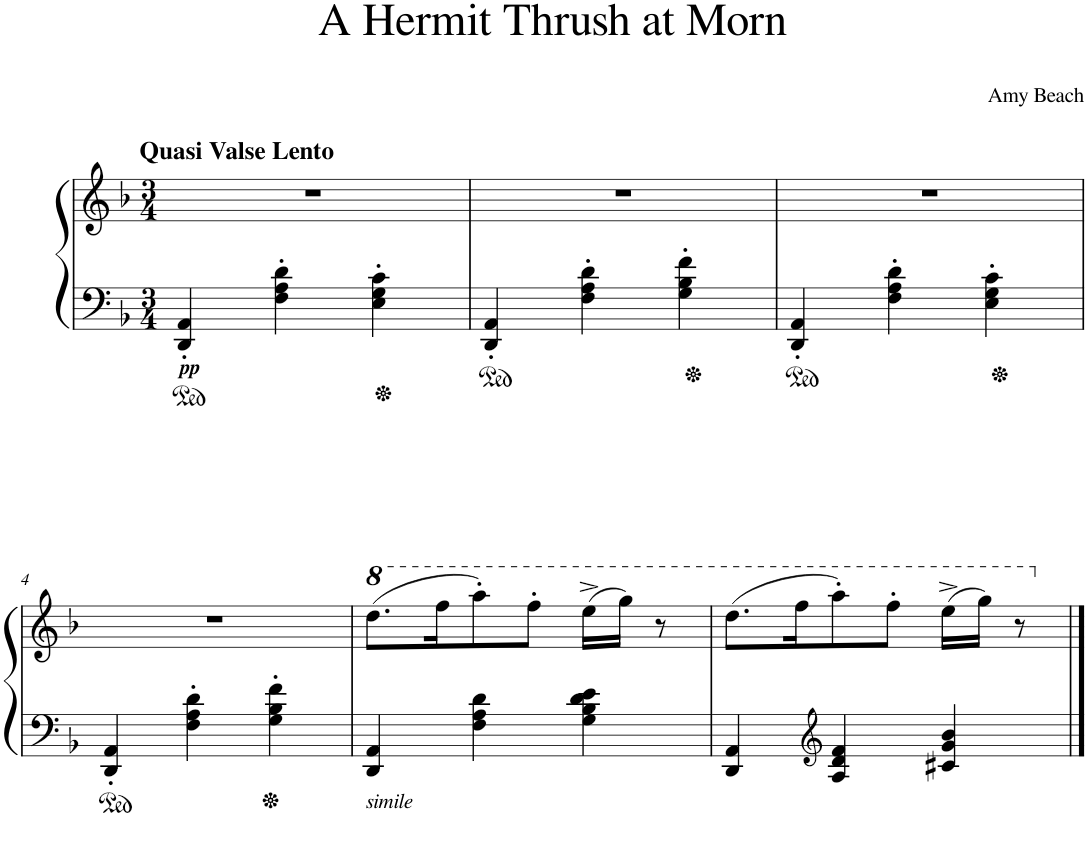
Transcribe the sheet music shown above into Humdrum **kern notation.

**kern	**kern
*part1	*part1
*staff2	*staff1
*I"Piano	*
*I'Pno.	*
*clefF4	*clefG2
*k[b-]	*k[b-]
*M3/4	*M3/4
=1	=1
!	!LO:TX:a:B:t=Quasi Valse Lento
!LO:TX:b:Bi:t=pp	!
4DD/' 4AA/'	2.r
4F\' 4A\' 4d\'	.
4E\' 4G\' 4c\'	.
=2	=2
4DD/' 4AA/'	2.r
4F\' 4A\' 4d\'	.
4G\' 4B-\' 4f\'	.
=3	=3
4DD/' 4AA/'	2.r
4F\' 4A\' 4d\'	.
4E\' 4G\' 4c\'	.
!!LO:LB:g=z
=4	=4
4DD/' 4AA/'	2.r
4F\' 4A\' 4d\'	.
4G\' 4B-\' 4f\'	.
=5	=5
*	*8va
!LO:TX:b:i:t=simile	!
4DD/ 4AA/	(8.ddd\L
.	16fff\K
4F\ 4A\ 4d\	8aaa'\)
.	8fff'\J
4G\ 4B-\ 4d\ 4e\	(16eee^\LL
.	16ggg\JJ)
.	8r
=6	=6
4DD/ 4AA/	(8.ddd\L
.	16fff\K
*clefG2	*
4A/ 4d/ 4f/	8aaa'\)
.	8fff'\J
4c#X/ 4g/ 4b-/	(16eee^\LL
.	16ggg\JJ)
.	8r
*	*X8va
==	==
*-	*-
